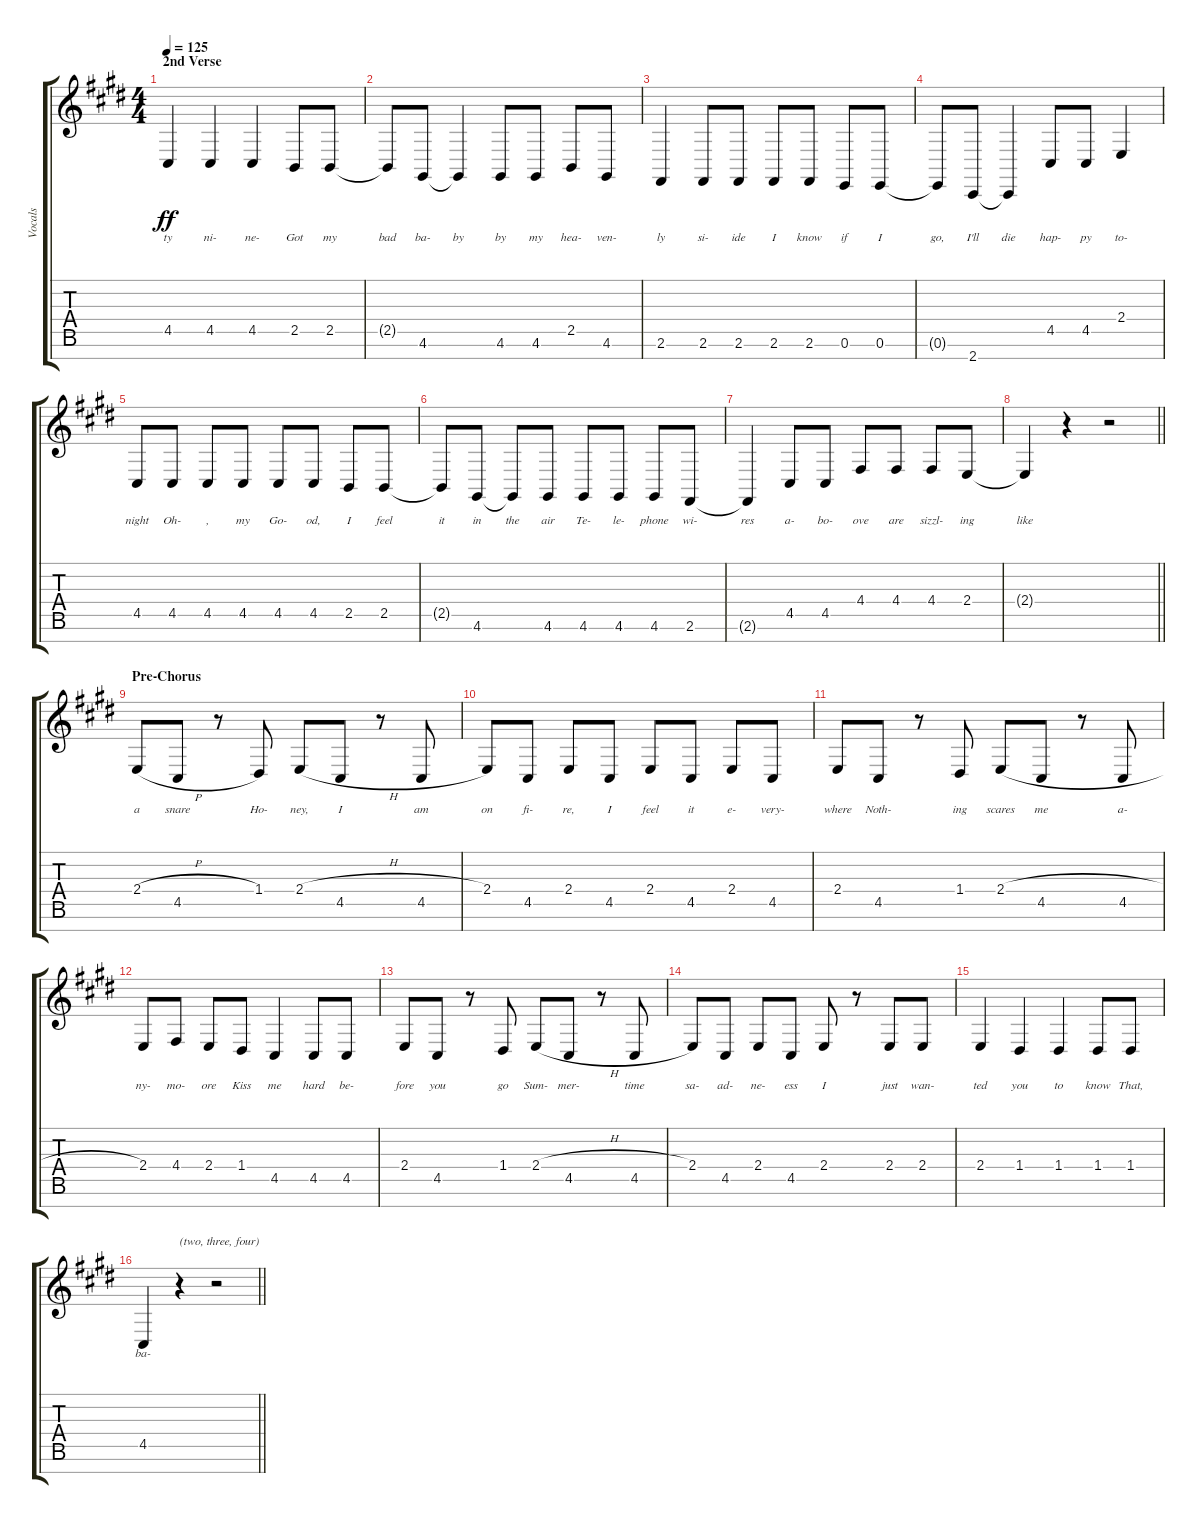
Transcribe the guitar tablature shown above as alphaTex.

\track ("Vocals" "Vocals") {instrument baritonesax}
\staff {score tabs}
\tuning (E4 B3 G3 D3 A2 E2 B1) {hide}
\ts (4 4)
\section ("" "2nd Verse")
\tempo 125
\clef g2
\ks c#minor
4.5.4{lyrics (0 "ty") lyrics (1 "") lyrics (2 "") lyrics (3 "") lyrics (4 "") dy ff} 4.5.4{lyrics (0 "ni-") lyrics (1 "") lyrics (2 "") lyrics (3 "") lyrics (4 "")} 4.5.4{lyrics (0 "ne-") lyrics (1 "") lyrics (2 "") lyrics (3 "") lyrics (4 "")} 2.5.8{lyrics (0 "Got") lyrics (1 "") lyrics (2 "") lyrics (3 "") lyrics (4 "")} 2.5.8{lyrics (0 "my") lyrics (1 "") lyrics (2 "") lyrics (3 "") lyrics (4 "")} |
2.5{t}.8{lyrics (0 "bad") lyrics (1 "") lyrics (2 "") lyrics (3 "") lyrics (4 "")} 4.6.8{lyrics (0 "ba-") lyrics (1 "") lyrics (2 "") lyrics (3 "") lyrics (4 "")} 4.6{t}.4{lyrics (0 "by") lyrics (1 "") lyrics (2 "") lyrics (3 "") lyrics (4 "")} 4.6.8{lyrics (0 "by") lyrics (1 "") lyrics (2 "") lyrics (3 "") lyrics (4 "")} 4.6.8{lyrics (0 "my") lyrics (1 "") lyrics (2 "") lyrics (3 "") lyrics (4 "")} 2.5.8{lyrics (0 "hea-") lyrics (1 "") lyrics (2 "") lyrics (3 "") lyrics (4 "")} 4.6.8{lyrics (0 "ven-") lyrics (1 "") lyrics (2 "") lyrics (3 "") lyrics (4 "")} |
2.6.4{lyrics (0 "ly") lyrics (1 "") lyrics (2 "") lyrics (3 "") lyrics (4 "")} 2.6.8{lyrics (0 "si-") lyrics (1 "") lyrics (2 "") lyrics (3 "") lyrics (4 "")} 2.6.8{lyrics (0 "ide") lyrics (1 "") lyrics (2 "") lyrics (3 "") lyrics (4 "")} 2.6.8{lyrics (0 "I") lyrics (1 "") lyrics (2 "") lyrics (3 "") lyrics (4 "")} 2.6.8{lyrics (0 "know") lyrics (1 "") lyrics (2 "") lyrics (3 "") lyrics (4 "")} 0.6.8{lyrics (0 "if") lyrics (1 "") lyrics (2 "") lyrics (3 "") lyrics (4 "")} 0.6.8{lyrics (0 "I") lyrics (1 "") lyrics (2 "") lyrics (3 "") lyrics (4 "")} |
0.6{t}.8{lyrics (0 "go,") lyrics (1 "") lyrics (2 "") lyrics (3 "") lyrics (4 "")} 2.7.8{lyrics (0 "I'll") lyrics (1 "") lyrics (2 "") lyrics (3 "") lyrics (4 "")} 2.7{t}.4{lyrics (0 "die") lyrics (1 "") lyrics (2 "") lyrics (3 "") lyrics (4 "")} 4.5.8{lyrics (0 "hap-") lyrics (1 "") lyrics (2 "") lyrics (3 "") lyrics (4 "")} 4.5.8{lyrics (0 "py") lyrics (1 "") lyrics (2 "") lyrics (3 "") lyrics (4 "")} 2.4.4{lyrics (0 "to-") lyrics (1 "") lyrics (2 "") lyrics (3 "") lyrics (4 "")} |
4.5.8{lyrics (0 "night") lyrics (1 "") lyrics (2 "") lyrics (3 "") lyrics (4 "")} 4.5.8{lyrics (0 "Oh-") lyrics (1 "") lyrics (2 "") lyrics (3 "") lyrics (4 "")} 4.5.8{lyrics (0 ",") lyrics (1 "") lyrics (2 "") lyrics (3 "") lyrics (4 "")} 4.5.8{lyrics (0 "my") lyrics (1 "") lyrics (2 "") lyrics (3 "") lyrics (4 "")} 4.5.8{lyrics (0 "Go-") lyrics (1 "") lyrics (2 "") lyrics (3 "") lyrics (4 "")} 4.5.8{lyrics (0 "od,") lyrics (1 "") lyrics (2 "") lyrics (3 "") lyrics (4 "")} 2.5.8{lyrics (0 "I") lyrics (1 "") lyrics (2 "") lyrics (3 "") lyrics (4 "")} 2.5.8{lyrics (0 "feel") lyrics (1 "") lyrics (2 "") lyrics (3 "") lyrics (4 "")} |
2.5{t}.8{lyrics (0 "it") lyrics (1 "") lyrics (2 "") lyrics (3 "") lyrics (4 "")} 4.6.8{lyrics (0 "in") lyrics (1 "") lyrics (2 "") lyrics (3 "") lyrics (4 "")} 4.6{t}.8{lyrics (0 "the") lyrics (1 "") lyrics (2 "") lyrics (3 "") lyrics (4 "")} 4.6.8{lyrics (0 "air") lyrics (1 "") lyrics (2 "") lyrics (3 "") lyrics (4 "")} 4.6.8{lyrics (0 "Te-") lyrics (1 "") lyrics (2 "") lyrics (3 "") lyrics (4 "")} 4.6.8{lyrics (0 "le-") lyrics (1 "") lyrics (2 "") lyrics (3 "") lyrics (4 "")} 4.6.8{lyrics (0 "phone") lyrics (1 "") lyrics (2 "") lyrics (3 "") lyrics (4 "")} 2.6.8{lyrics (0 "wi-") lyrics (1 "") lyrics (2 "") lyrics (3 "") lyrics (4 "")} |
2.6{t}.4{lyrics (0 "res") lyrics (1 "") lyrics (2 "") lyrics (3 "") lyrics (4 "")} 4.5.8{lyrics (0 "a-") lyrics (1 "") lyrics (2 "") lyrics (3 "") lyrics (4 "")} 4.5.8{lyrics (0 "bo-") lyrics (1 "") lyrics (2 "") lyrics (3 "") lyrics (4 "")} 4.4.8{lyrics (0 "ove") lyrics (1 "") lyrics (2 "") lyrics (3 "") lyrics (4 "")} 4.4.8{lyrics (0 "are") lyrics (1 "") lyrics (2 "") lyrics (3 "") lyrics (4 "")} 4.4.8{lyrics (0 "sizzl-") lyrics (1 "") lyrics (2 "") lyrics (3 "") lyrics (4 "")} 2.4.8{lyrics (0 "ing") lyrics (1 "") lyrics (2 "") lyrics (3 "") lyrics (4 "")} |
\barLineRight lightlight
2.4{t}.4{lyrics (0 "like") lyrics (1 "") lyrics (2 "") lyrics (3 "") lyrics (4 "")} r.4 r.2 |
\section ("" "Pre-Chorus")
2.4{h}.8{lyrics (0 "a") lyrics (1 "") lyrics (2 "") lyrics (3 "") lyrics (4 "")} 4.5.8{lyrics (0 "snare") lyrics (1 "") lyrics (2 "") lyrics (3 "") lyrics (4 "")} r.8 1.4.8{lyrics (0 "Ho-") lyrics (1 "") lyrics (2 "") lyrics (3 "") lyrics (4 "")} 2.4{h}.8{lyrics (0 "ney,") lyrics (1 "") lyrics (2 "") lyrics (3 "") lyrics (4 "")} 4.5.8{lyrics (0 "I") lyrics (1 "") lyrics (2 "") lyrics (3 "") lyrics (4 "")} r.8 4.5.8{lyrics (0 "am") lyrics (1 "") lyrics (2 "") lyrics (3 "") lyrics (4 "")} |
2.4.8{lyrics (0 "on") lyrics (1 "") lyrics (2 "") lyrics (3 "") lyrics (4 "")} 4.5.8{lyrics (0 "fi-") lyrics (1 "") lyrics (2 "") lyrics (3 "") lyrics (4 "")} 2.4.8{lyrics (0 "re,") lyrics (1 "") lyrics (2 "") lyrics (3 "") lyrics (4 "")} 4.5.8{lyrics (0 "I") lyrics (1 "") lyrics (2 "") lyrics (3 "") lyrics (4 "")} 2.4.8{lyrics (0 "feel") lyrics (1 "") lyrics (2 "") lyrics (3 "") lyrics (4 "")} 4.5.8{lyrics (0 "it") lyrics (1 "") lyrics (2 "") lyrics (3 "") lyrics (4 "")} 2.4.8{lyrics (0 "e-") lyrics (1 "") lyrics (2 "") lyrics (3 "") lyrics (4 "")} 4.5.8{lyrics (0 "very-") lyrics (1 "") lyrics (2 "") lyrics (3 "") lyrics (4 "")} |
2.4.8{lyrics (0 "where") lyrics (1 "") lyrics (2 "") lyrics (3 "") lyrics (4 "")} 4.5.8{lyrics (0 "Noth-") lyrics (1 "") lyrics (2 "") lyrics (3 "") lyrics (4 "")} r.8 1.4.8{lyrics (0 "ing") lyrics (1 "") lyrics (2 "") lyrics (3 "") lyrics (4 "")} 2.4{h}.8{lyrics (0 "scares") lyrics (1 "") lyrics (2 "") lyrics (3 "") lyrics (4 "")} 4.5.8{lyrics (0 "me") lyrics (1 "") lyrics (2 "") lyrics (3 "") lyrics (4 "")} r.8 4.5.8{lyrics (0 "a-") lyrics (1 "") lyrics (2 "") lyrics (3 "") lyrics (4 "")} |
2.4.8{lyrics (0 "ny-") lyrics (1 "") lyrics (2 "") lyrics (3 "") lyrics (4 "")} 4.4.8{lyrics (0 "mo-") lyrics (1 "") lyrics (2 "") lyrics (3 "") lyrics (4 "")} 2.4.8{lyrics (0 "ore") lyrics (1 "") lyrics (2 "") lyrics (3 "") lyrics (4 "")} 1.4.8{lyrics (0 "Kiss") lyrics (1 "") lyrics (2 "") lyrics (3 "") lyrics (4 "")} 4.5.4{lyrics (0 "me") lyrics (1 "") lyrics (2 "") lyrics (3 "") lyrics (4 "")} 4.5.8{lyrics (0 "hard") lyrics (1 "") lyrics (2 "") lyrics (3 "") lyrics (4 "")} 4.5.8{lyrics (0 "be-") lyrics (1 "") lyrics (2 "") lyrics (3 "") lyrics (4 "")} |
2.4.8{lyrics (0 "fore") lyrics (1 "") lyrics (2 "") lyrics (3 "") lyrics (4 "")} 4.5.8{lyrics (0 "you") lyrics (1 "") lyrics (2 "") lyrics (3 "") lyrics (4 "")} r.8 1.4.8{lyrics (0 "go") lyrics (1 "") lyrics (2 "") lyrics (3 "") lyrics (4 "")} 2.4{h}.8{lyrics (0 "Sum-") lyrics (1 "") lyrics (2 "") lyrics (3 "") lyrics (4 "")} 4.5.8{lyrics (0 "mer-") lyrics (1 "") lyrics (2 "") lyrics (3 "") lyrics (4 "")} r.8 4.5.8{lyrics (0 "time") lyrics (1 "") lyrics (2 "") lyrics (3 "") lyrics (4 "")} |
2.4.8{lyrics (0 "sa-") lyrics (1 "") lyrics (2 "") lyrics (3 "") lyrics (4 "")} 4.5.8{lyrics (0 "ad-") lyrics (1 "") lyrics (2 "") lyrics (3 "") lyrics (4 "")} 2.4.8{lyrics (0 "ne-") lyrics (1 "") lyrics (2 "") lyrics (3 "") lyrics (4 "")} 4.5.8{lyrics (0 "ess") lyrics (1 "") lyrics (2 "") lyrics (3 "") lyrics (4 "")} 2.4.8{lyrics (0 "I") lyrics (1 "") lyrics (2 "") lyrics (3 "") lyrics (4 "")} r.8 2.4.8{lyrics (0 "just") lyrics (1 "") lyrics (2 "") lyrics (3 "") lyrics (4 "")} 2.4.8{lyrics (0 "wan-") lyrics (1 "") lyrics (2 "") lyrics (3 "") lyrics (4 "")} |
2.4.4{lyrics (0 "ted") lyrics (1 "") lyrics (2 "") lyrics (3 "") lyrics (4 "")} 1.4.4{lyrics (0 "you") lyrics (1 "") lyrics (2 "") lyrics (3 "") lyrics (4 "")} 1.4.4{lyrics (0 "to") lyrics (1 "") lyrics (2 "") lyrics (3 "") lyrics (4 "")} 1.4.8{lyrics (0 "know") lyrics (1 "") lyrics (2 "") lyrics (3 "") lyrics (4 "")} 1.4.8{lyrics (0 "That,") lyrics (1 "") lyrics (2 "") lyrics (3 "") lyrics (4 "")} |
\barLineRight lightlight
4.5.4{lyrics (0 "ba-") lyrics (1 "") lyrics (2 "") lyrics (3 "") lyrics (4 "")} r.4{txt "(two, three, four)"} r.2
